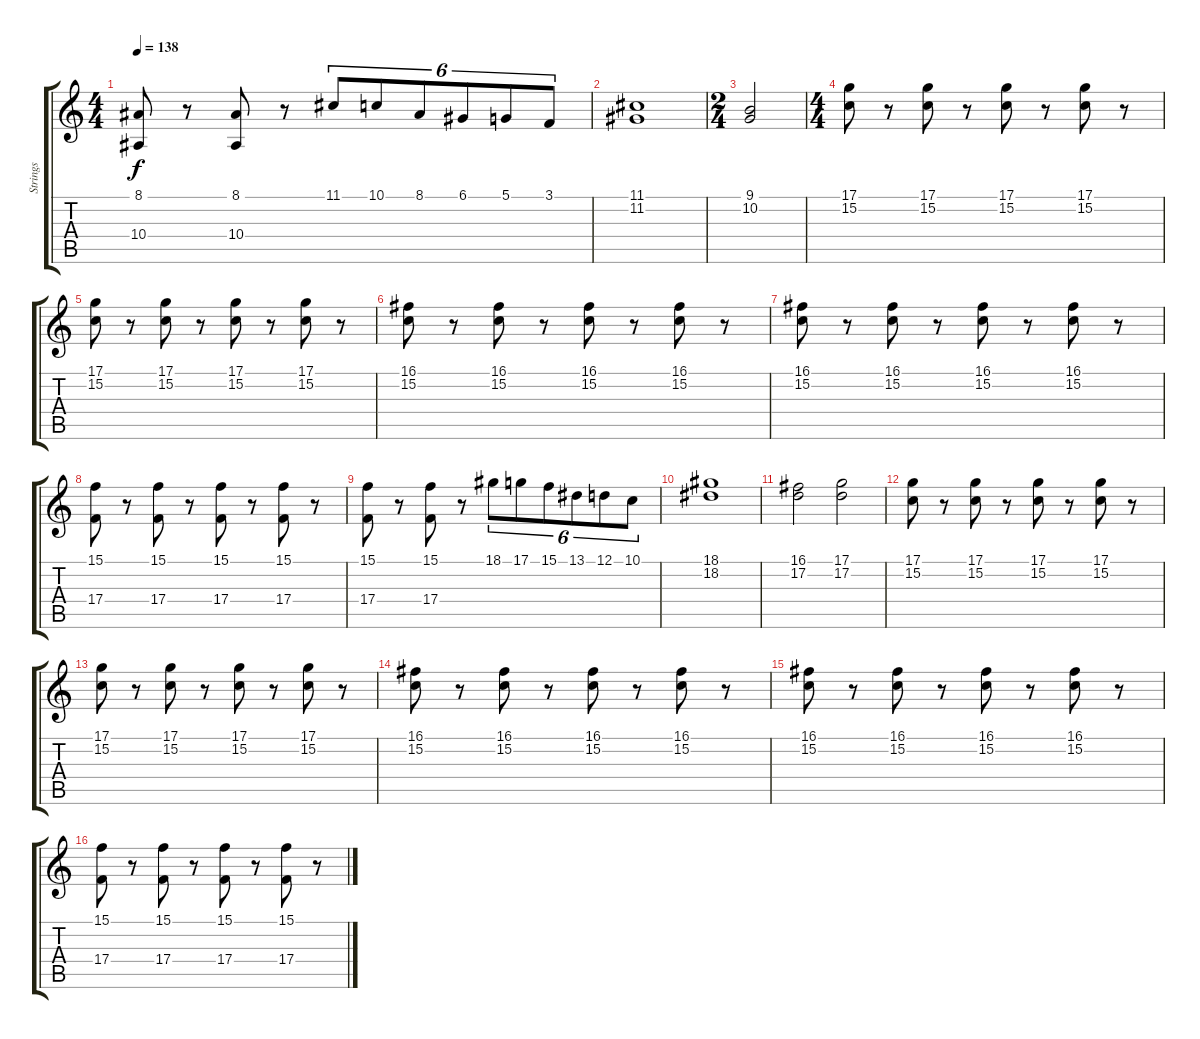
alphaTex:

\track ("Strings" "Strings") {instrument synthstrings1}
\staff {score tabs}
\tuning (D4 A3 F3 C3 G2 D2) {hide}
\ts (4 4)
\tempo 138
\clef g2
\ks c
(8.1 10.4).8{dy f} r.8 (8.1 10.4).8 r.8 11.1.8{tu (6 4)} 10.1.8{tu (6 4)} 8.1.8{tu (6 4)} 6.1.8{tu (6 4)} 5.1.8{tu (6 4)} 3.1.8{tu (6 4)} |
(11.1 11.2).1 |
\ts (2 4)
(9.1 10.2).2 |
\ts (4 4)
(17.1 15.2).8{volume 6} r.8 (17.1 15.2).8 r.8 (17.1 15.2).8 r.8 (17.1 15.2).8 r.8 |
(17.1 15.2).8 r.8 (17.1 15.2).8 r.8 (17.1 15.2).8 r.8 (17.1 15.2).8 r.8 |
(16.1 15.2).8 r.8 (16.1 15.2).8 r.8 (16.1 15.2).8 r.8 (16.1 15.2).8 r.8 |
(16.1 15.2).8 r.8 (16.1 15.2).8 r.8 (16.1 15.2).8 r.8 (16.1 15.2).8 r.8 |
(15.1 17.4).8 r.8 (15.1 17.4).8 r.8 (15.1 17.4).8 r.8 (15.1 17.4).8 r.8 |
(15.1 17.4).8 r.8 (15.1 17.4).8 r.8 18.1.8{tu (6 4)} 17.1.8{tu (6 4)} 15.1.8{tu (6 4)} 13.1.8{tu (6 4)} 12.1.8{tu (6 4)} 10.1.8{tu (6 4)} |
(18.1 18.2).1 |
(16.1 17.2).2 (17.1 17.2).2 |
(17.1 15.2).8{volume 6} r.8 (17.1 15.2).8 r.8 (17.1 15.2).8 r.8 (17.1 15.2).8 r.8 |
(17.1 15.2).8 r.8 (17.1 15.2).8 r.8 (17.1 15.2).8 r.8 (17.1 15.2).8 r.8 |
(16.1 15.2).8 r.8 (16.1 15.2).8 r.8 (16.1 15.2).8 r.8 (16.1 15.2).8 r.8 |
(16.1 15.2).8 r.8 (16.1 15.2).8 r.8 (16.1 15.2).8 r.8 (16.1 15.2).8 r.8 |
(15.1 17.4).8 r.8 (15.1 17.4).8 r.8 (15.1 17.4).8 r.8 (15.1 17.4).8 r.8
